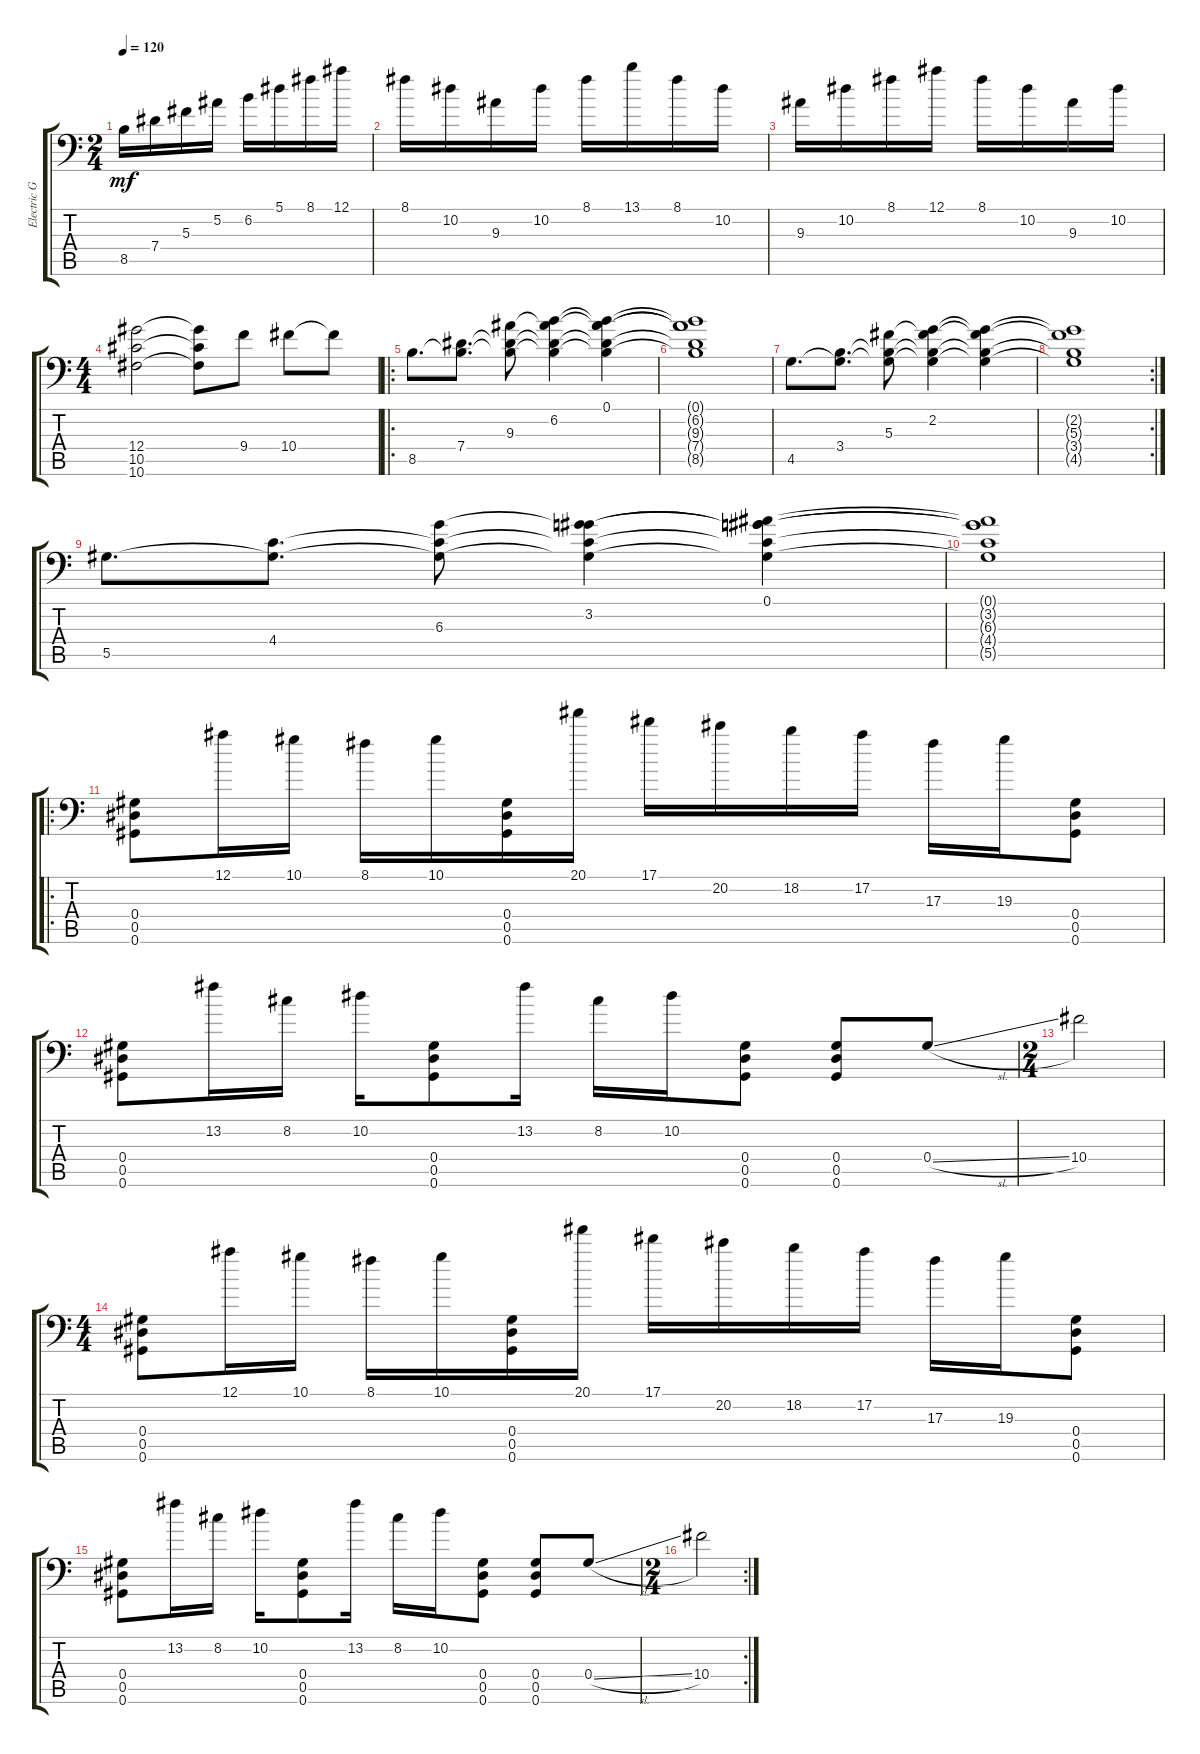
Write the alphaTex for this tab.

\track ("Electric Guitar 1" "Electric G") {instrument distortionguitar}
\staff {score tabs}
\tuning (Bb3 F3 Db3 Ab2 Eb2 Ab1) {hide}
\ts (2 4)
\tempo 120
\clef f4
\ks c
8.5.16{dy mf} 7.4.16 5.3.16 5.2.16 6.2.16 5.1.16 8.1.16 12.1.16 |
8.1.16 10.2.16 9.3.16 10.2.16 8.1.16 13.1.16 8.1.16 10.2.16 |
9.3.16 10.2.16 8.1.16 12.1.16 8.1.16 10.2.16 9.3.16 10.2.16 |
\ts (4 4)
(12.4 10.5 10.6).2 (12.4{t} 10.5{t} 10.6{t}).8 9.4.8 10.4.8 10.4{t}.8 |
\ro
8.5.8{d volume 15} (7.4 8.5{t}).8{d} (9.3 7.4{t} 8.5{t}).8 (6.2 9.3{t} 7.4{t} 8.5{t}).4 (0.1 6.2{t} 9.3{t} 7.4{t} 8.5{t}).4 |
(0.1{t} 6.2{t} 9.3{t} 7.4{t} 8.5{t}).1 |
4.5.8{d} (3.4 4.5{t}).8{d} (5.3 3.4{t} 4.5{t}).8 (2.2 5.3{t} 3.4{t} 4.5{t}).4 (2.2{t} 5.3{t} 3.4{t} 4.5{t}).4 |
\rc 2
(2.2{t} 5.3{t} 3.4{t} 4.5{t}).1 |
5.5.8{d} (4.4 5.5{t}).8{d} (6.3 4.4{t} 5.5{t}).8 (3.2 6.3{t} 4.4{t} 5.5{t}).4 (0.1 3.2{t} 6.3{t} 4.4{t} 5.5{t}).4 |
(0.1{t} 3.2{t} 6.3{t} 4.4{t} 5.5{t}).1 |
\ro
(0.4 0.5 0.6).8 12.1.16 10.1.16 8.1.16 10.1.16 (0.4 0.5 0.6).16 20.1.16 17.1.16 20.2.16 18.2.16 17.2.16 17.3.16 19.3.16 (0.4 0.5 0.6).8 |
(0.4 0.5 0.6).8 13.2.16 8.2.16 10.2.16 (0.4 0.5 0.6).8 13.2.16 8.2.16 10.2.16 (0.4 0.5 0.6).8 (0.4 0.5 0.6).8 0.4{sl}.8 |
\ts (2 4)
10.4.2 |
\ts (4 4)
(0.4 0.5 0.6).8 12.1.16 10.1.16 8.1.16 10.1.16 (0.4 0.5 0.6).16 20.1.16 17.1.16 20.2.16 18.2.16 17.2.16 17.3.16 19.3.16 (0.4 0.5 0.6).8 |
(0.4 0.5 0.6).8 13.2.16 8.2.16 10.2.16 (0.4 0.5 0.6).8 13.2.16 8.2.16 10.2.16 (0.4 0.5 0.6).8 (0.4 0.5 0.6).8 0.4{sl}.8 |
\rc 2
\ts (2 4)
10.4.2
